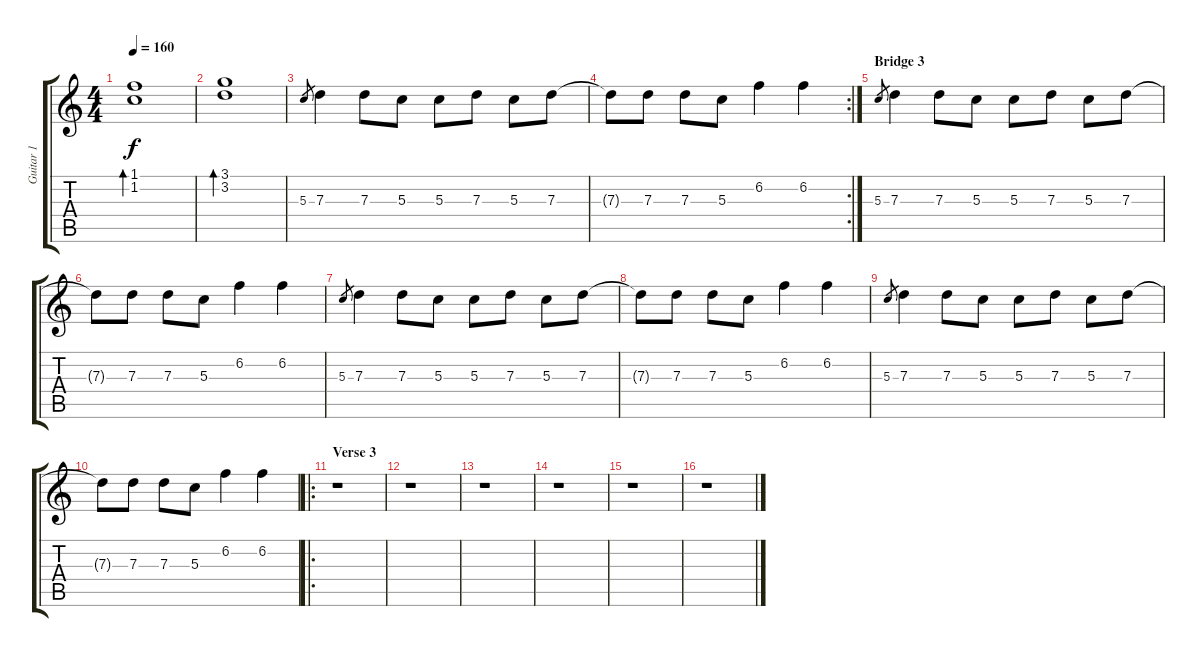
\track ("Guitar 1" "Guitar 1") {instrument distortionguitar}
\staff {score tabs}
\tuning (E4 B3 G3 D3 A2 D2) {hide}
\ts (4 4)
\tempo 160
\clef g2
\ks c
(1.1 1.2).1{bd 240 dy f} |
(3.1 3.2).1{bd 240} |
5.3.8{gr} 7.3.4 7.3.8 5.3.8 5.3.8 7.3.8 5.3.8 7.3.8 |
\rc 2
7.3{t}.8 7.3.8 7.3.8 5.3.8 6.2.4 6.2.4 |
\section ("" "Bridge 3")
5.3.8{gr} 7.3.4 7.3.8 5.3.8 5.3.8 7.3.8 5.3.8 7.3.8 |
7.3{t}.8 7.3.8 7.3.8 5.3.8 6.2.4 6.2.4 |
5.3.8{gr} 7.3.4 7.3.8 5.3.8 5.3.8 7.3.8 5.3.8 7.3.8 |
7.3{t}.8 7.3.8 7.3.8 5.3.8 6.2.4 6.2.4 |
5.3.8{gr} 7.3.4 7.3.8 5.3.8 5.3.8 7.3.8 5.3.8 7.3.8 |
7.3{t}.8 7.3.8 7.3.8 5.3.8 6.2.4 6.2.4 |
\ro
\section ("" "Verse 3")
r.1 |
r.1 |
r.1 |
r.1 |
r.1 |
r.1
